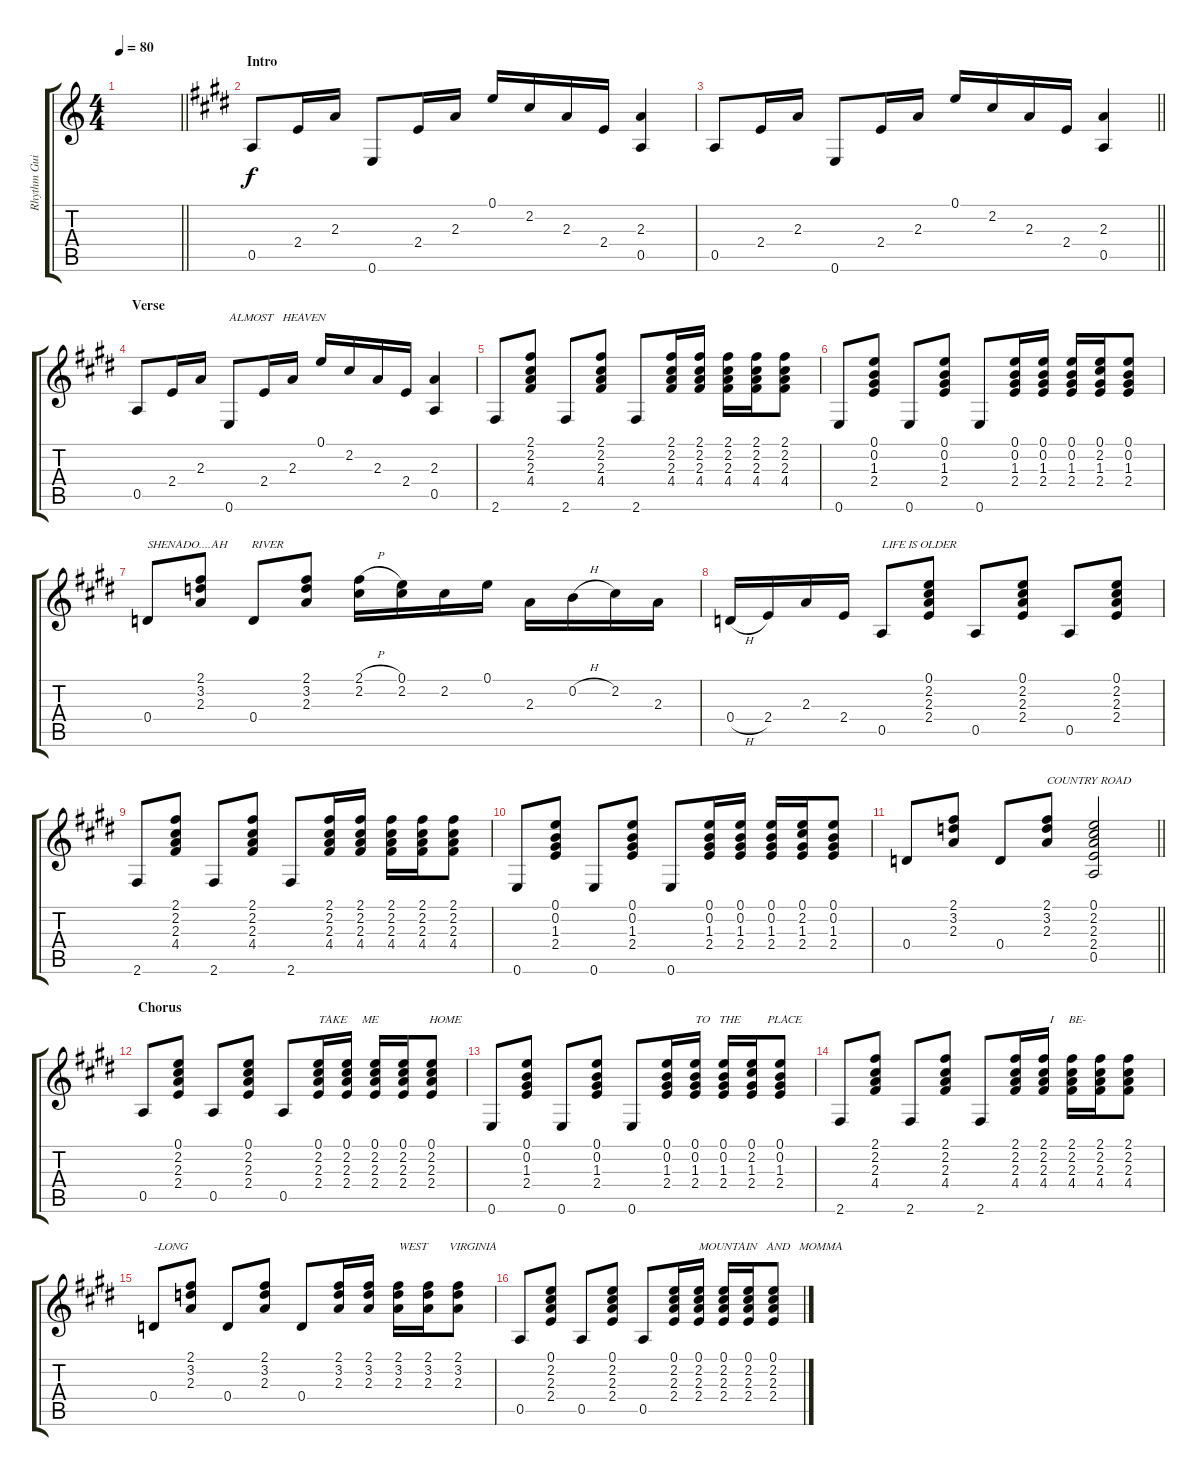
\track ("Rhythm Guitar" "Rhythm Gui") {instrument acousticguitarsteel}
\staff {score tabs}
\tuning (E4 B3 G3 D3 A2 E2) {hide}
\ts (4 4)
\tempo 80
\clef g2
\barLineRight lightlight
\ks c
|
\section ("" "Intro")
\ks e
0.5.8 2.4.16 2.3.16 0.6.8 2.4.16 2.3.16 0.1.16 2.2.16 2.3.16 2.4.16 (2.3 0.5).4 |
\barLineRight lightlight
0.5.8 2.4.16 2.3.16 0.6.8 2.4.16 2.3.16 0.1.16 2.2.16 2.3.16 2.4.16 (2.3 0.5).4 |
\section ("" "Verse")
0.5.8 2.4.16 2.3.16 0.6.8{txt "ALMOST   HEAVEN"} 2.4.16 2.3.16 0.1.16 2.2.16 2.3.16 2.4.16 (2.3 0.5).4 |
2.6.8 (2.1 2.2 2.3 4.4).8 2.6.8 (2.1 2.2 2.3 4.4).8 2.6.8 (2.1 2.2 2.3 4.4).16 (2.1 2.2 2.3 4.4).16 (2.1 2.2 2.3 4.4).16 (2.1 2.2 2.3 4.4).16 (2.1 2.2 2.3 4.4).8 |
0.6.8 (0.1 0.2 1.3 2.4).8 0.6.8 (0.1 0.2 1.3 2.4).8 0.6.8 (0.1 0.2 1.3 2.4).16 (0.1 0.2 1.3 2.4).16 (0.1 0.2 1.3 2.4).16 (0.1 2.2 1.3 2.4).16 (0.1 0.2 1.3 2.4).8 |
0.4.8{txt "SHENADO....AH        RIVER"} (2.1 3.2 2.3).8 0.4.8 (2.1 3.2 2.3).8 (2.1{h} 2.2).16 (0.1 2.2).16 2.2.16 0.1.16 2.3.16 0.2{h}.16 2.2.16 2.3.16 |
0.4{h}.16 2.4.16 2.3.16 2.4.16 0.5.8{txt "LIFE IS OLDER"} (0.1 2.2 2.3 2.4).8 0.5.8 (0.1 2.2 2.3 2.4).8 0.5.8 (0.1 2.2 2.3 2.4).8 |
2.6.8 (2.1 2.2 2.3 4.4).8 2.6.8 (2.1 2.2 2.3 4.4).8 2.6.8 (2.1 2.2 2.3 4.4).16 (2.1 2.2 2.3 4.4).16 (2.1 2.2 2.3 4.4).16 (2.1 2.2 2.3 4.4).16 (2.1 2.2 2.3 4.4).8 |
0.6.8 (0.1 0.2 1.3 2.4).8 0.6.8 (0.1 0.2 1.3 2.4).8 0.6.8 (0.1 0.2 1.3 2.4).16 (0.1 0.2 1.3 2.4).16 (0.1 0.2 1.3 2.4).16 (0.1 2.2 1.3 2.4).16 (0.1 0.2 1.3 2.4).8 |
\barLineRight lightlight
0.4.8 (2.1 3.2 2.3).8 0.4.8 (2.1 3.2 2.3).8{txt "COUNTRY ROAD"} (0.1 2.2 2.3 2.4 0.5).2 |
\section ("" "Chorus")
0.5.8 (0.1 2.2 2.3 2.4).8 0.5.8 (0.1 2.2 2.3 2.4).8 0.5.8 (0.1 2.2 2.3 2.4).16{txt "TAKE     ME                 HOME"} (0.1 2.2 2.3 2.4).16 (0.1 2.2 2.3 2.4).16 (0.1 2.2 2.3 2.4).16 (0.1 2.2 2.3 2.4).8 |
0.6.8 (0.1 0.2 1.3 2.4).8 0.6.8 (0.1 0.2 1.3 2.4).8 0.6.8 (0.1 0.2 1.3 2.4).16 (0.1 0.2 1.3 2.4).16{txt "TO   THE         PLACE"} (0.1 0.2 1.3 2.4).16 (0.1 2.2 1.3 2.4).16 (0.1 0.2 1.3 2.4).8 |
2.6.8 (2.1 2.2 2.3 4.4).8 2.6.8 (2.1 2.2 2.3 4.4).8 2.6.8 (2.1 2.2 2.3 4.4).16 (2.1 2.2 2.3 4.4).16{txt "  I     BE-"} (2.1 2.2 2.3 4.4).16 (2.1 2.2 2.3 4.4).16 (2.1 2.2 2.3 4.4).8 |
0.4.8{txt "-LONG"} (2.1 3.2 2.3).8 0.4.8 (2.1 3.2 2.3).8 0.4.8 (2.1 3.2 2.3).16 (2.1 3.2 2.3).16 (2.1 3.2 2.3).16{txt "WEST       VIRGINIA"} (2.1 3.2 2.3).16 (2.1 3.2 2.3).8 |
0.5.8 (0.1 2.2 2.3 2.4).8 0.5.8 (0.1 2.2 2.3 2.4).8 0.5.8 (0.1 2.2 2.3 2.4).16 (0.1 2.2 2.3 2.4).16{txt "MOUNTAIN   AND   MOMMA"} (0.1 2.2 2.3 2.4).16 (0.1 2.2 2.3 2.4).16 (0.1 2.2 2.3 2.4).8
